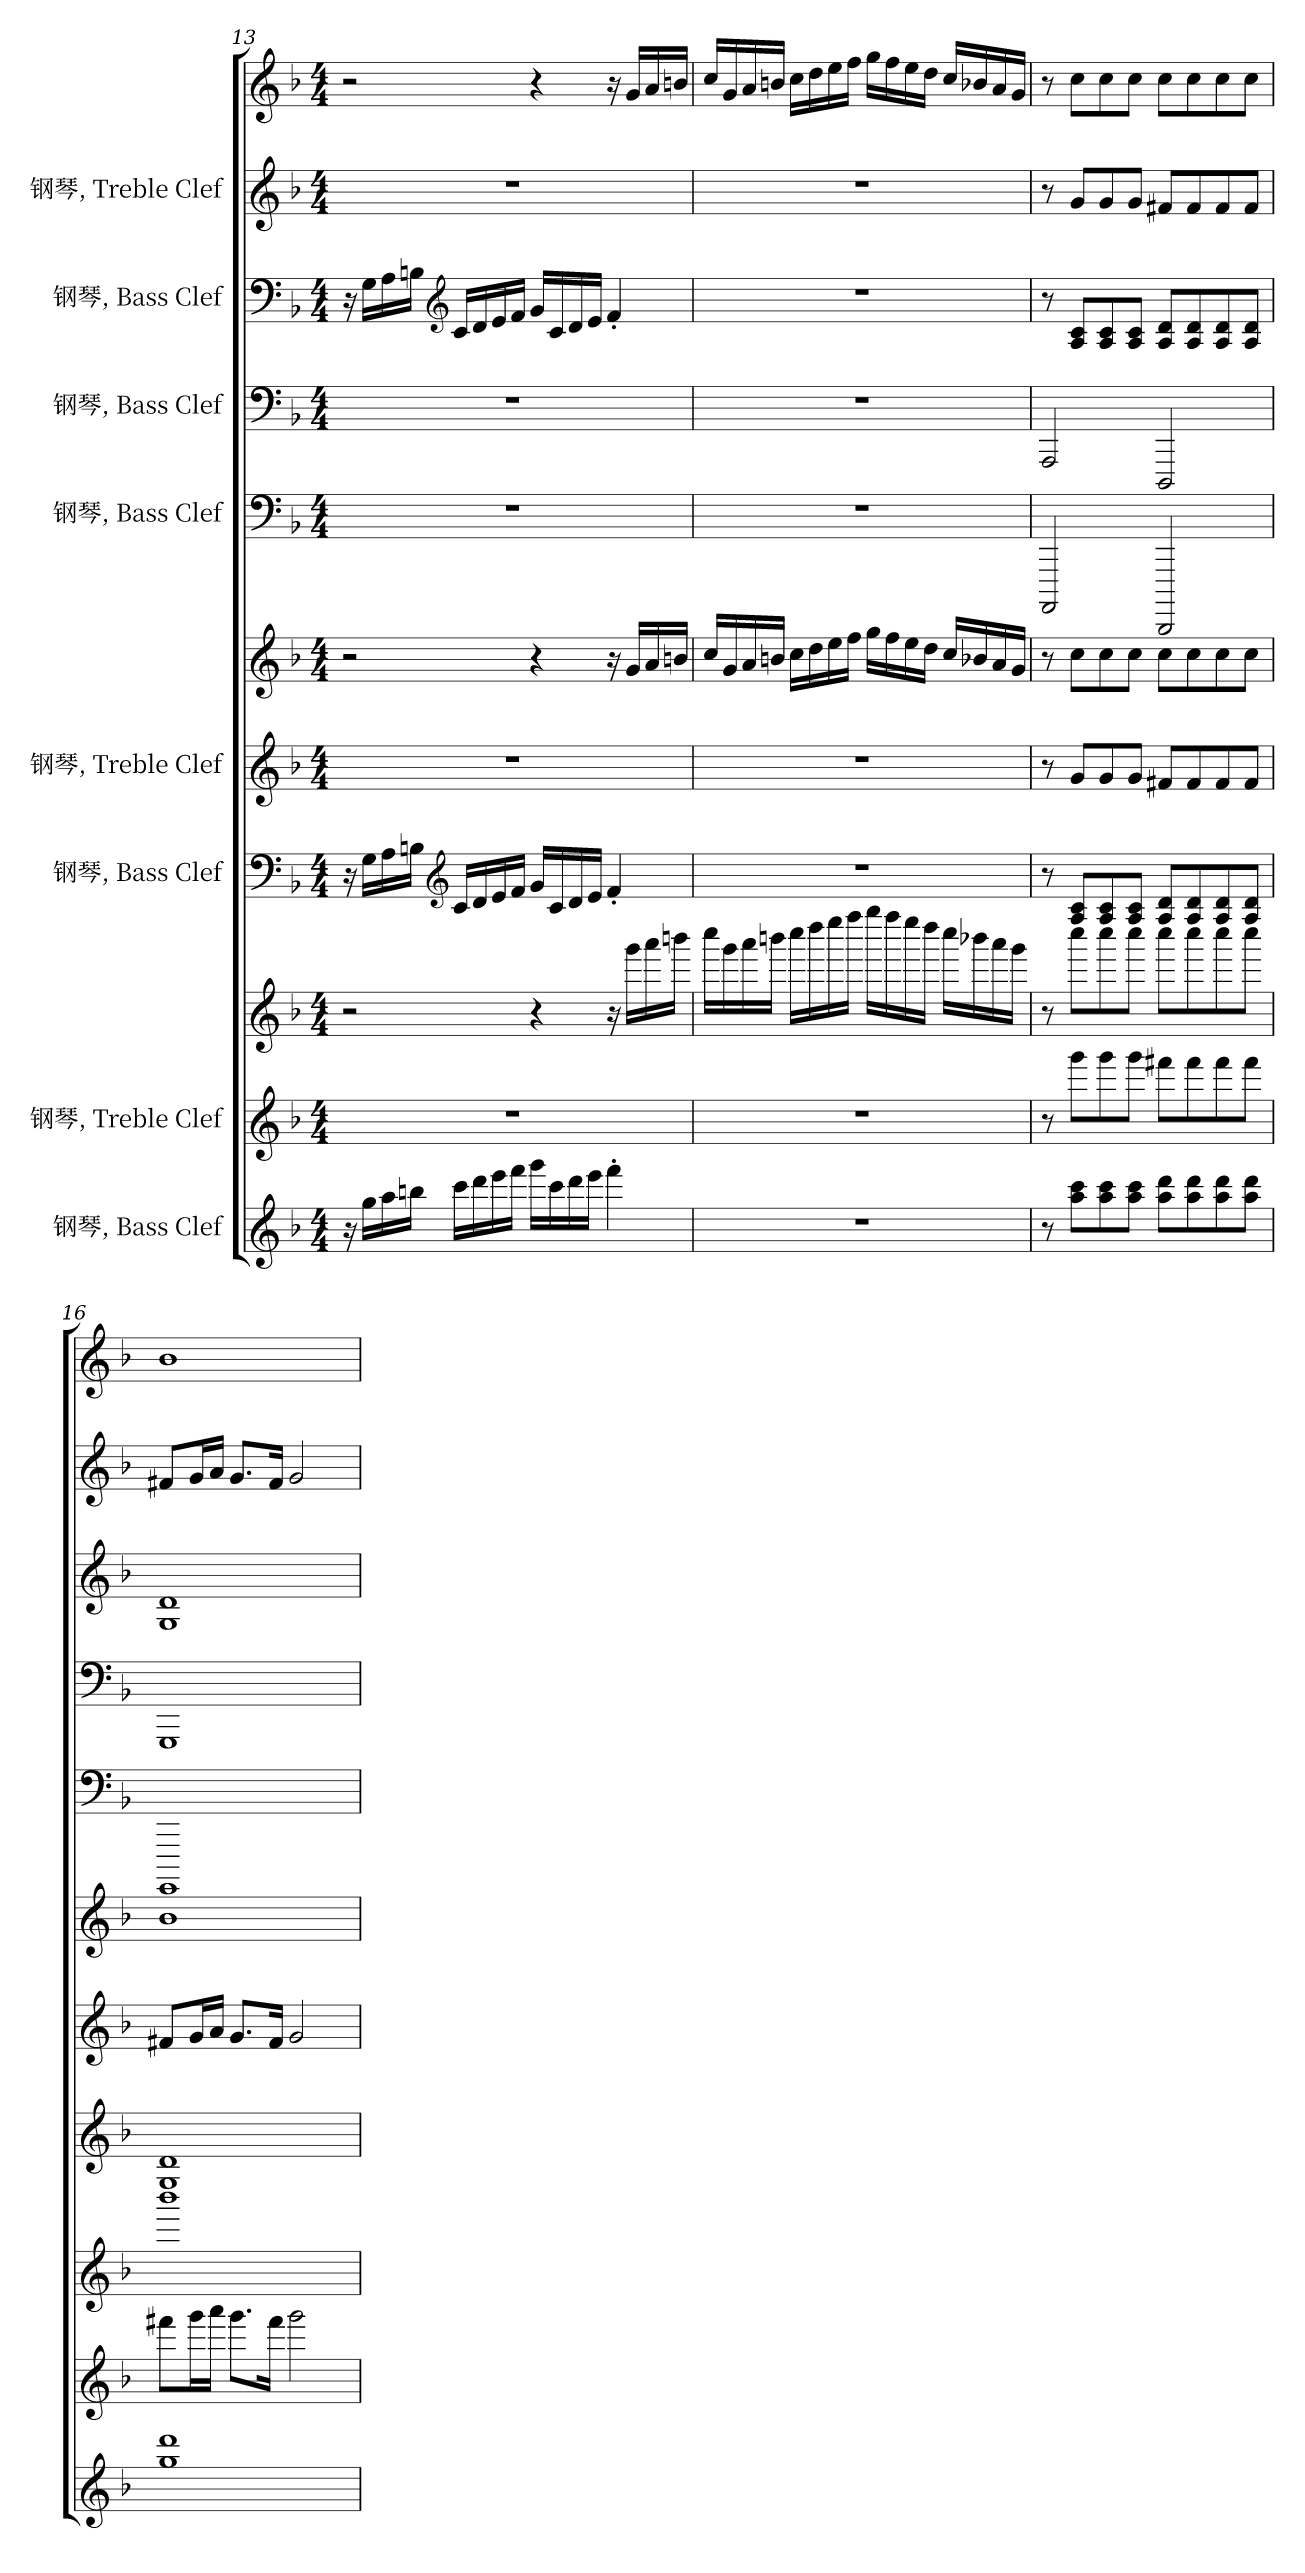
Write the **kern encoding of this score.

**kern	**kern	**kern	**kern	**kern	**kern	**kern	**kern	**kern	**kern	**kern
*part8	*part7	*part7	*part6	*part5	*part5	*part4	*part3	*part2	*part1	*part1
*staff11	*staff10	*staff9	*staff8	*staff7	*staff6	*staff5	*staff4	*staff3	*staff2	*staff1
*I"钢琴, Bass Clef	*I"钢琴, Treble Clef	*	*I"钢琴, Bass Clef	*I"钢琴, Treble Clef	*	*I"钢琴, Bass Clef	*I"钢琴, Bass Clef	*I"钢琴, Bass Clef	*I"钢琴, Treble Clef	*
!!LO:PB:g=z
*clefG2	*clefG2	*clefG2	*clefF4	*clefG2	*clefG2	*clefF4	*clefF4	*clefF4	*clefG2	*clefG2
*k[b-]	*k[b-]	*k[b-]	*k[b-]	*k[b-]	*k[b-]	*k[b-]	*k[b-]	*k[b-]	*k[b-]	*k[b-]
*M4/4	*M4/4	*M4/4	*M4/4	*M4/4	*M4/4	*M4/4	*M4/4	*M4/4	*M4/4	*M4/4
=13	=13	=13	=13	=13	=13	=13	=13	=13	=13	=13
16r	1r	2r	16r	1r	2r	1r	1r	16r	1r	2r
16gg\LL	.	.	16G\LL	.	.	.	.	16G\LL	.	.
16aa\	.	.	16A\	.	.	.	.	16A\	.	.
16bbn\JJ	.	.	16Bn\JJ	.	.	.	.	16Bn\JJ	.	.
*	*	*	*clefG2	*	*	*	*	*clefG2	*	*
16ccc\LL	.	.	16c/LL	.	.	.	.	16c/LL	.	.
16ddd\	.	.	16d/	.	.	.	.	16d/	.	.
16eee\	.	.	16e/	.	.	.	.	16e/	.	.
16fff\JJ	.	.	16f/JJ	.	.	.	.	16f/JJ	.	.
16ggg\LL	.	4r	16g/LL	.	4r	.	.	16g/LL	.	4r
16ccc\	.	.	16c/	.	.	.	.	16c/	.	.
16ddd\	.	.	16d/	.	.	.	.	16d/	.	.
16eee\JJ	.	.	16e/JJ	.	.	.	.	16e/JJ	.	.
4fff'\	.	16r	4f'/	.	16r	.	.	4f'/	.	16r
.	.	16ggg\LL	.	.	16g/LL	.	.	.	.	16g/LL
.	.	16aaa\	.	.	16a/	.	.	.	.	16a/
.	.	16bbbn\JJ	.	.	16bn/JJ	.	.	.	.	16bn/JJ
!!LO:PB:g=z
=14	=14	=14	=14	=14	=14	=14	=14	=14	=14	=14
1r	1r	16cccc\LL	1r	1r	16cc/LL	1r	1r	1r	1r	16cc/LL
.	.	16ggg\	.	.	16g/	.	.	.	.	16g/
.	.	16aaa\	.	.	16a/	.	.	.	.	16a/
.	.	16bbbn\JJ	.	.	16bn/JJ	.	.	.	.	16bn/JJ
.	.	16cccc\LL	.	.	16cc\LL	.	.	.	.	16cc\LL
.	.	16dddd\	.	.	16dd\	.	.	.	.	16dd\
.	.	16eeee\	.	.	16ee\	.	.	.	.	16ee\
.	.	16ffff\JJ	.	.	16ff\JJ	.	.	.	.	16ff\JJ
.	.	16gggg\LL	.	.	16gg\LL	.	.	.	.	16gg\LL
.	.	16ffff\	.	.	16ff\	.	.	.	.	16ff\
.	.	16eeee\	.	.	16ee\	.	.	.	.	16ee\
.	.	16dddd\JJ	.	.	16dd\JJ	.	.	.	.	16dd\JJ
.	.	16cccc\LL	.	.	16cc/LL	.	.	.	.	16cc/LL
.	.	16bbb-X\	.	.	16b-X/	.	.	.	.	16b-X/
.	.	16aaa\	.	.	16a/	.	.	.	.	16a/
.	.	16ggg\JJ	.	.	16g/JJ	.	.	.	.	16g/JJ
=15	=15	=15	=15	=15	=15	=15	=15	=15	=15	=15
8r	8r	8r	8r	8r	8r	2AAAA/	2AAA/	8r	8r	8r
8aa\ 8ccc\L	8ggg\L	8cccc\L	8A/ 8c/L	8g/L	8cc\L	.	.	8A/ 8c/L	8g/L	8cc\L
8aa\ 8ccc\	8ggg\	8cccc\	8A/ 8c/	8g/	8cc\	.	.	8A/ 8c/	8g/	8cc\
8aa\ 8ccc\J	8ggg\J	8cccc\J	8A/ 8c/J	8g/J	8cc\J	.	.	8A/ 8c/J	8g/J	8cc\J
8aa\ 8ddd\L	8fff#X\L	8cccc\L	8A/ 8d/L	8f#X/L	8cc\L	2DDDD/	2DDD/	8A/ 8d/L	8f#X/L	8cc\L
8aa\ 8ddd\	8fff#\	8cccc\	8A/ 8d/	8f#/	8cc\	.	.	8A/ 8d/	8f#/	8cc\
8aa\ 8ddd\	8fff#\	8cccc\	8A/ 8d/	8f#/	8cc\	.	.	8A/ 8d/	8f#/	8cc\
8aa\ 8ddd\J	8fff#\J	8cccc\J	8A/ 8d/J	8f#/J	8cc\J	.	.	8A/ 8d/J	8f#/J	8cc\J
!!LO:PB:g=z
=16	=16	=16	=16	=16	=16	=16	=16	=16	=16	=16
1gg 1ddd	8fff#X\L	1bbb-	1G 1d	8f#X/L	1b-	1GGGG	1GGG	1G 1d	8f#X/L	1b-
.	16ggg\L	.	.	16g/L	.	.	.	.	16g/L	.
.	16aaa\JJ	.	.	16a/JJ	.	.	.	.	16a/JJ	.
.	8.ggg\L	.	.	8.g/L	.	.	.	.	8.g/L	.
.	16fff#\Jk	.	.	16f#/Jk	.	.	.	.	16f#/Jk	.
.	2ggg\	.	.	2g/	.	.	.	.	2g/	.
=	=	=	=	=	=	=	=	=	=	=
*-	*-	*-	*-	*-	*-	*-	*-	*-	*-	*-
